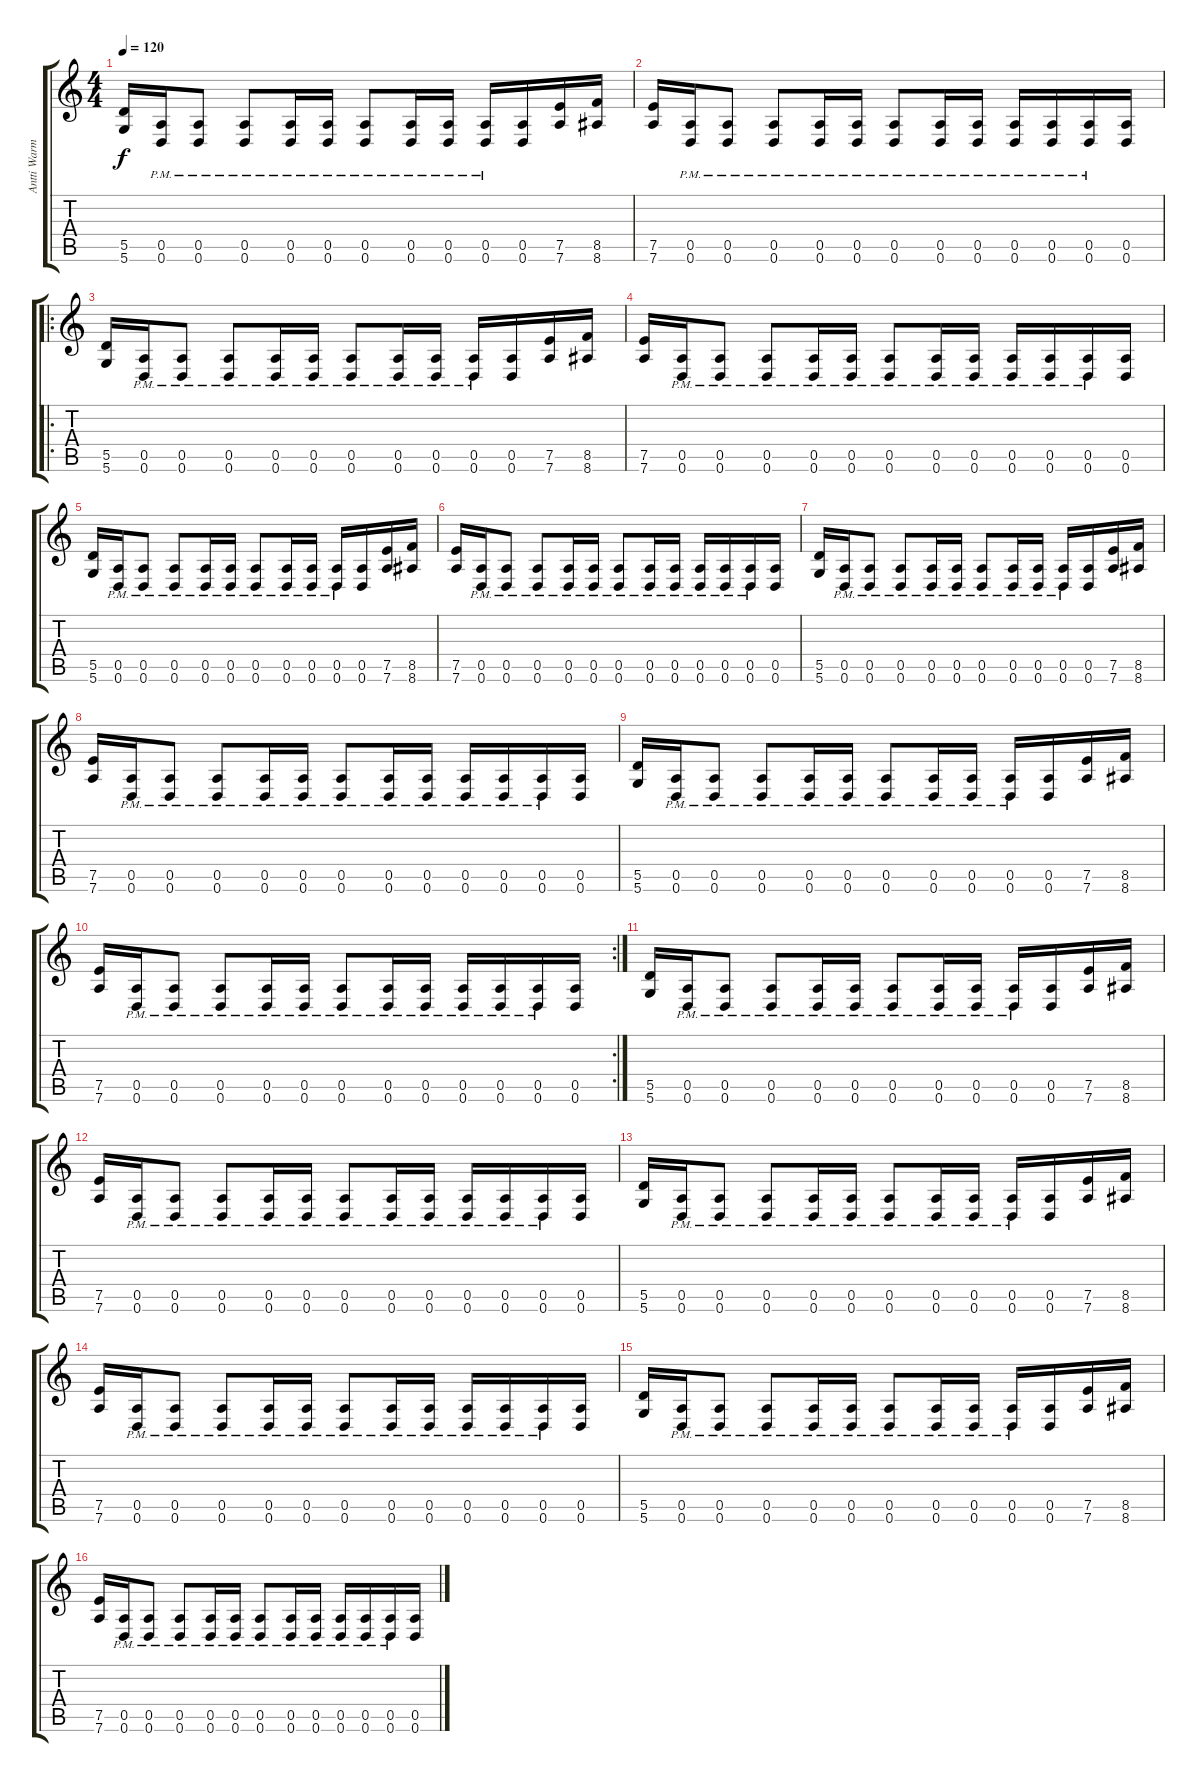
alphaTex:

\track ("Antti Warman" "Antti Warm") {instrument distortionguitar}
\staff {score tabs}
\tuning (E4 B3 G3 D3 A2 D2) {hide}
\ts (4 4)
\tempo 120
\clef g2
\ks c
(5.5 5.6).16{dy f} (0.5{pm} 0.6{pm}).16 (0.5{pm} 0.6{pm}).8 (0.5{pm} 0.6{pm}).8 (0.5{pm} 0.6{pm}).16 (0.5{pm} 0.6{pm}).16 (0.5{pm} 0.6{pm}).8 (0.5{pm} 0.6{pm}).16 (0.5{pm} 0.6{pm}).16 (0.5{pm} 0.6{pm}).16 (0.5 0.6).16 (7.5 7.6).16 (8.5 8.6).16 |
(7.5 7.6).16 (0.5{pm} 0.6{pm}).16 (0.5{pm} 0.6{pm}).8 (0.5{pm} 0.6{pm}).8 (0.5{pm} 0.6{pm}).16 (0.5{pm} 0.6{pm}).16 (0.5{pm} 0.6{pm}).8 (0.5{pm} 0.6{pm}).16 (0.5{pm} 0.6{pm}).16 (0.5{pm} 0.6{pm}).16 (0.5{pm} 0.6{pm}).16 (0.5{pm} 0.6{pm}).16 (0.5 0.6).16 |
\ro
(5.5 5.6).16 (0.5{pm} 0.6{pm}).16 (0.5{pm} 0.6{pm}).8 (0.5{pm} 0.6{pm}).8 (0.5{pm} 0.6{pm}).16 (0.5{pm} 0.6{pm}).16 (0.5{pm} 0.6{pm}).8 (0.5{pm} 0.6{pm}).16 (0.5{pm} 0.6{pm}).16 (0.5{pm} 0.6{pm}).16 (0.5 0.6).16 (7.5 7.6).16 (8.5 8.6).16 |
(7.5 7.6).16 (0.5{pm} 0.6{pm}).16 (0.5{pm} 0.6{pm}).8 (0.5{pm} 0.6{pm}).8 (0.5{pm} 0.6{pm}).16 (0.5{pm} 0.6{pm}).16 (0.5{pm} 0.6{pm}).8 (0.5{pm} 0.6{pm}).16 (0.5{pm} 0.6{pm}).16 (0.5{pm} 0.6{pm}).16 (0.5{pm} 0.6{pm}).16 (0.5{pm} 0.6{pm}).16 (0.5 0.6).16 |
(5.5 5.6).16 (0.5{pm} 0.6{pm}).16 (0.5{pm} 0.6{pm}).8 (0.5{pm} 0.6{pm}).8 (0.5{pm} 0.6{pm}).16 (0.5{pm} 0.6{pm}).16 (0.5{pm} 0.6{pm}).8 (0.5{pm} 0.6{pm}).16 (0.5{pm} 0.6{pm}).16 (0.5{pm} 0.6{pm}).16 (0.5 0.6).16 (7.5 7.6).16 (8.5 8.6).16 |
(7.5 7.6).16 (0.5{pm} 0.6{pm}).16 (0.5{pm} 0.6{pm}).8 (0.5{pm} 0.6{pm}).8 (0.5{pm} 0.6{pm}).16 (0.5{pm} 0.6{pm}).16 (0.5{pm} 0.6{pm}).8 (0.5{pm} 0.6{pm}).16 (0.5{pm} 0.6{pm}).16 (0.5{pm} 0.6{pm}).16 (0.5{pm} 0.6{pm}).16 (0.5{pm} 0.6{pm}).16 (0.5 0.6).16 |
(5.5 5.6).16 (0.5{pm} 0.6{pm}).16 (0.5{pm} 0.6{pm}).8 (0.5{pm} 0.6{pm}).8 (0.5{pm} 0.6{pm}).16 (0.5{pm} 0.6{pm}).16 (0.5{pm} 0.6{pm}).8 (0.5{pm} 0.6{pm}).16 (0.5{pm} 0.6{pm}).16 (0.5{pm} 0.6{pm}).16 (0.5 0.6).16 (7.5 7.6).16 (8.5 8.6).16 |
(7.5 7.6).16 (0.5{pm} 0.6{pm}).16 (0.5{pm} 0.6{pm}).8 (0.5{pm} 0.6{pm}).8 (0.5{pm} 0.6{pm}).16 (0.5{pm} 0.6{pm}).16 (0.5{pm} 0.6{pm}).8 (0.5{pm} 0.6{pm}).16 (0.5{pm} 0.6{pm}).16 (0.5{pm} 0.6{pm}).16 (0.5{pm} 0.6{pm}).16 (0.5{pm} 0.6{pm}).16 (0.5 0.6).16 |
(5.5 5.6).16 (0.5{pm} 0.6{pm}).16 (0.5{pm} 0.6{pm}).8 (0.5{pm} 0.6{pm}).8 (0.5{pm} 0.6{pm}).16 (0.5{pm} 0.6{pm}).16 (0.5{pm} 0.6{pm}).8 (0.5{pm} 0.6{pm}).16 (0.5{pm} 0.6{pm}).16 (0.5{pm} 0.6{pm}).16 (0.5 0.6).16 (7.5 7.6).16 (8.5 8.6).16 |
\rc 2
(7.5 7.6).16 (0.5{pm} 0.6{pm}).16 (0.5{pm} 0.6{pm}).8 (0.5{pm} 0.6{pm}).8 (0.5{pm} 0.6{pm}).16 (0.5{pm} 0.6{pm}).16 (0.5{pm} 0.6{pm}).8 (0.5{pm} 0.6{pm}).16 (0.5{pm} 0.6{pm}).16 (0.5{pm} 0.6{pm}).16 (0.5{pm} 0.6{pm}).16 (0.5{pm} 0.6{pm}).16 (0.5 0.6).16 |
(5.5 5.6).16 (0.5{pm} 0.6{pm}).16 (0.5{pm} 0.6{pm}).8 (0.5{pm} 0.6{pm}).8 (0.5{pm} 0.6{pm}).16 (0.5{pm} 0.6{pm}).16 (0.5{pm} 0.6{pm}).8 (0.5{pm} 0.6{pm}).16 (0.5{pm} 0.6{pm}).16 (0.5{pm} 0.6{pm}).16 (0.5 0.6).16 (7.5 7.6).16 (8.5 8.6).16 |
(7.5 7.6).16 (0.5{pm} 0.6{pm}).16 (0.5{pm} 0.6{pm}).8 (0.5{pm} 0.6{pm}).8 (0.5{pm} 0.6{pm}).16 (0.5{pm} 0.6{pm}).16 (0.5{pm} 0.6{pm}).8 (0.5{pm} 0.6{pm}).16 (0.5{pm} 0.6{pm}).16 (0.5{pm} 0.6{pm}).16 (0.5{pm} 0.6{pm}).16 (0.5{pm} 0.6{pm}).16 (0.5 0.6).16 |
(5.5 5.6).16 (0.5{pm} 0.6{pm}).16 (0.5{pm} 0.6{pm}).8 (0.5{pm} 0.6{pm}).8 (0.5{pm} 0.6{pm}).16 (0.5{pm} 0.6{pm}).16 (0.5{pm} 0.6{pm}).8 (0.5{pm} 0.6{pm}).16 (0.5{pm} 0.6{pm}).16 (0.5{pm} 0.6{pm}).16 (0.5 0.6).16 (7.5 7.6).16 (8.5 8.6).16 |
(7.5 7.6).16 (0.5{pm} 0.6{pm}).16 (0.5{pm} 0.6{pm}).8 (0.5{pm} 0.6{pm}).8 (0.5{pm} 0.6{pm}).16 (0.5{pm} 0.6{pm}).16 (0.5{pm} 0.6{pm}).8 (0.5{pm} 0.6{pm}).16 (0.5{pm} 0.6{pm}).16 (0.5{pm} 0.6{pm}).16 (0.5{pm} 0.6{pm}).16 (0.5{pm} 0.6{pm}).16 (0.5 0.6).16 |
(5.5 5.6).16 (0.5{pm} 0.6{pm}).16 (0.5{pm} 0.6{pm}).8 (0.5{pm} 0.6{pm}).8 (0.5{pm} 0.6{pm}).16 (0.5{pm} 0.6{pm}).16 (0.5{pm} 0.6{pm}).8 (0.5{pm} 0.6{pm}).16 (0.5{pm} 0.6{pm}).16 (0.5{pm} 0.6{pm}).16 (0.5 0.6).16 (7.5 7.6).16 (8.5 8.6).16 |
(7.5 7.6).16 (0.5{pm} 0.6{pm}).16 (0.5{pm} 0.6{pm}).8 (0.5{pm} 0.6{pm}).8 (0.5{pm} 0.6{pm}).16 (0.5{pm} 0.6{pm}).16 (0.5{pm} 0.6{pm}).8 (0.5{pm} 0.6{pm}).16 (0.5{pm} 0.6{pm}).16 (0.5{pm} 0.6{pm}).16 (0.5{pm} 0.6{pm}).16 (0.5{pm} 0.6{pm}).16 (0.5 0.6).16
